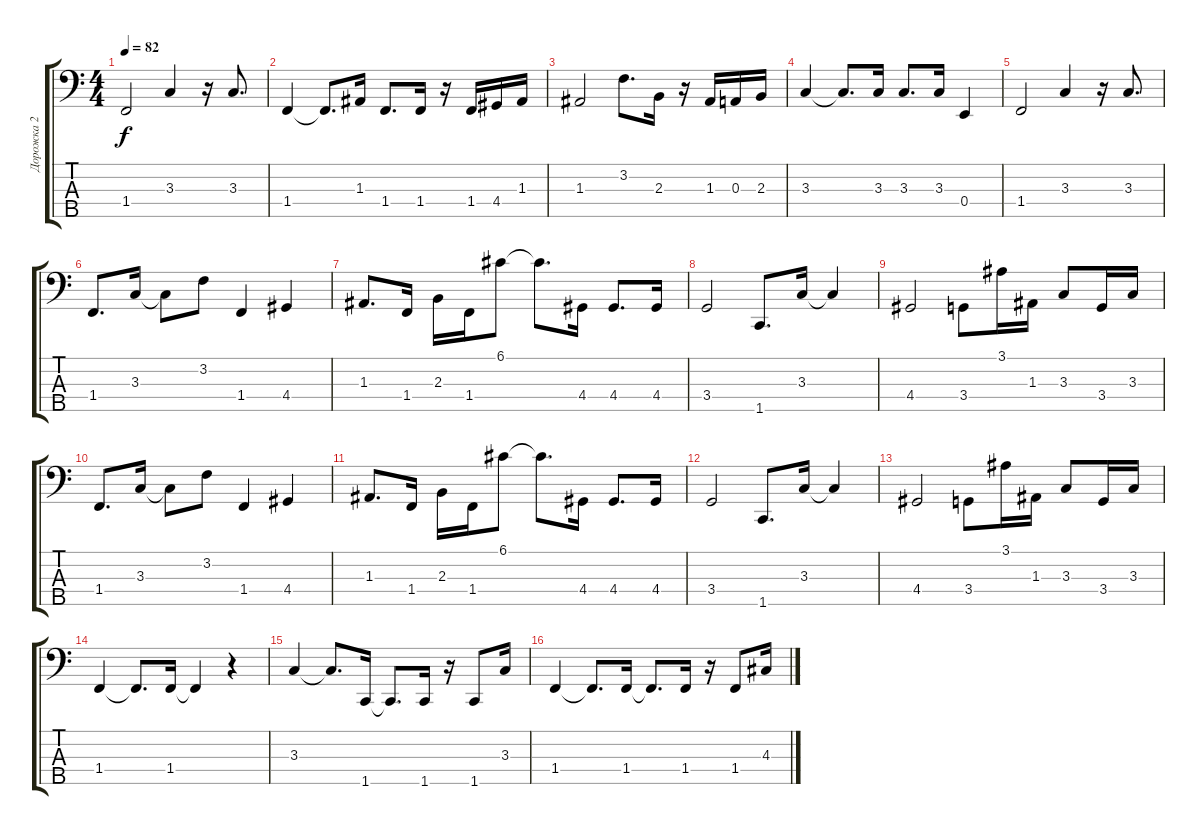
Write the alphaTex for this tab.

\track ("Дорожка 2" "Дорожка 2") {instrument electricbassfinger}
\staff {score tabs}
\tuning (G2 D2 A1 E1 B0) {hide}
\ts (4 4)
\tempo 82
\clef f4
\ks c
1.4.2{dy f} 3.3.4 r.16 3.3.8{d} |
1.4.4 1.4{t}.8{d} 1.3.16 1.4.8{d} 1.4.16 r.16 1.4.16 4.4.16 1.3.16 |
1.3.2 3.2.8{d} 2.3.16 r.16 1.3.16 0.3.16 2.3.16 |
3.3.4 3.3{t}.8{d} 3.3.16 3.3.8{d} 3.3.16 0.4.4 |
1.4.2 3.3.4 r.16 3.3.8{d} |
1.4.8{d} 3.3.16 3.3{t}.8 3.2.8 1.4.4 4.4.4 |
1.3.8{d} 1.4.16 2.3.16 1.4.16 6.1.8 6.1{t}.8{d} 4.4.16 4.4.8{d} 4.4.16 |
3.4.2 1.5.8{d} 3.3.16 3.3{t}.4 |
4.4.2 3.4.8 3.1.16 1.3.16 3.3.8 3.4.16 3.3.16 |
1.4.8{d} 3.3.16 3.3{t}.8 3.2.8 1.4.4 4.4.4 |
1.3.8{d} 1.4.16 2.3.16 1.4.16 6.1.8 6.1{t}.8{d} 4.4.16 4.4.8{d} 4.4.16 |
3.4.2 1.5.8{d} 3.3.16 3.3{t}.4 |
4.4.2 3.4.8 3.1.16 1.3.16 3.3.8 3.4.16 3.3.16 |
1.4.4 1.4{t}.8{d} 1.4.16 1.4{t}.4 r.4 |
3.3.4 3.3{t}.8{d} 1.5.16 1.5{t}.8{d} 1.5.16 r.16 1.5.8 3.3.16 |
1.4.4 1.4{t}.8{d} 1.4.16 1.4{t}.8{d} 1.4.16 r.16 1.4.8 4.3.16
